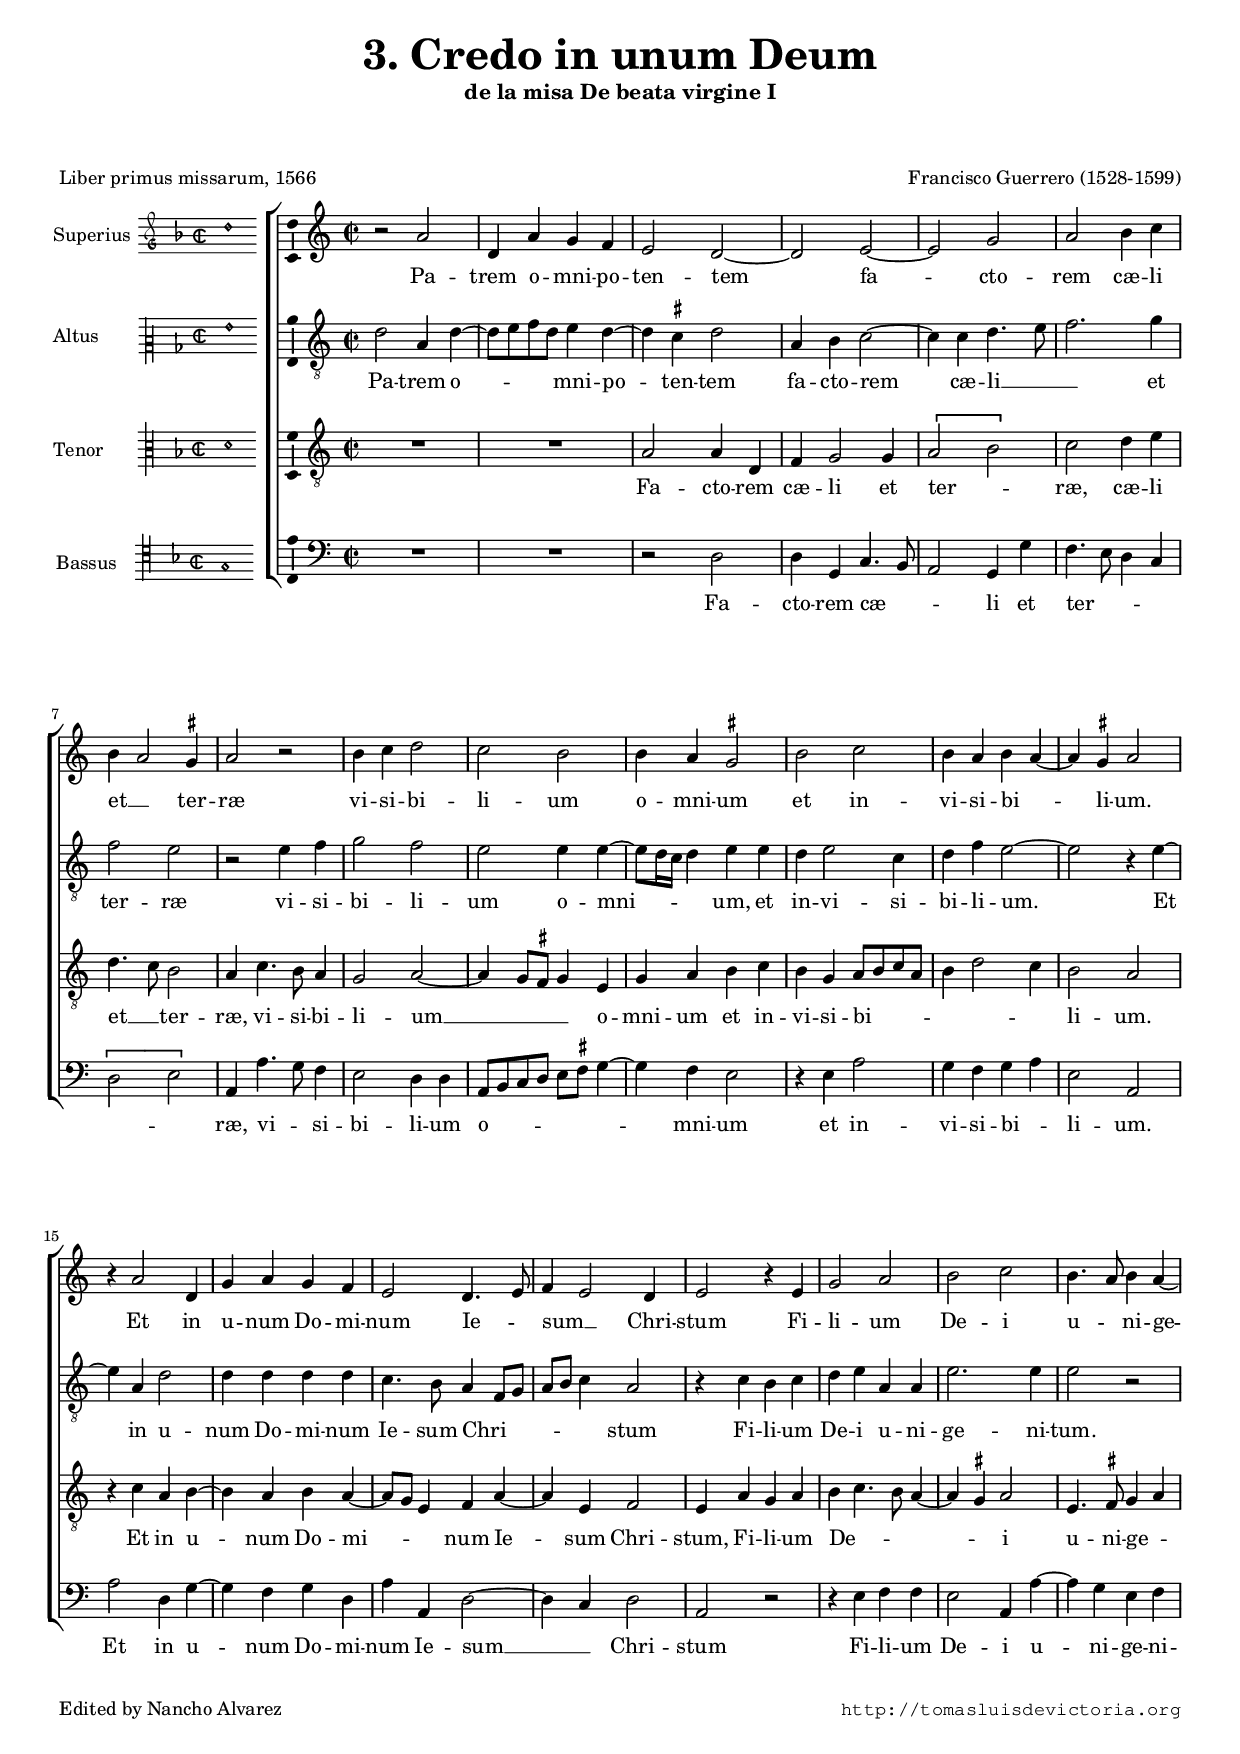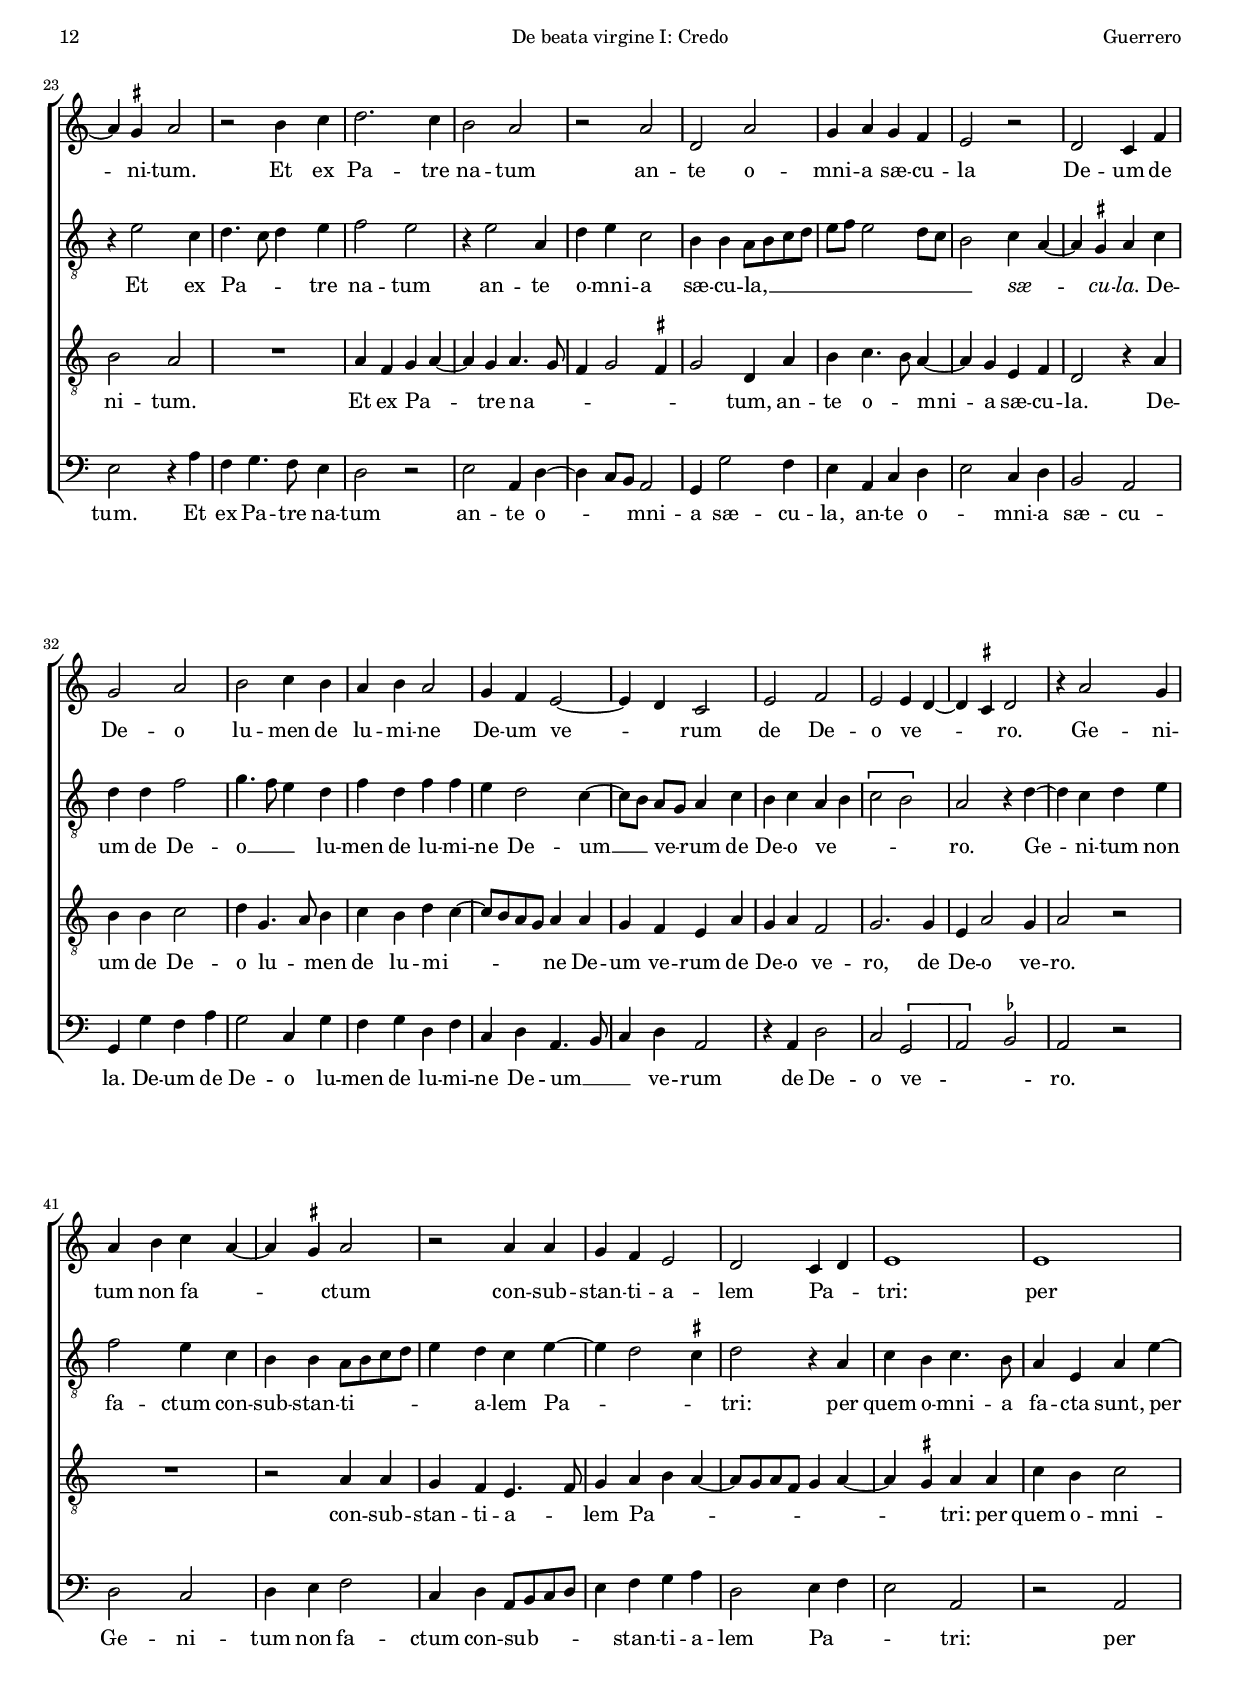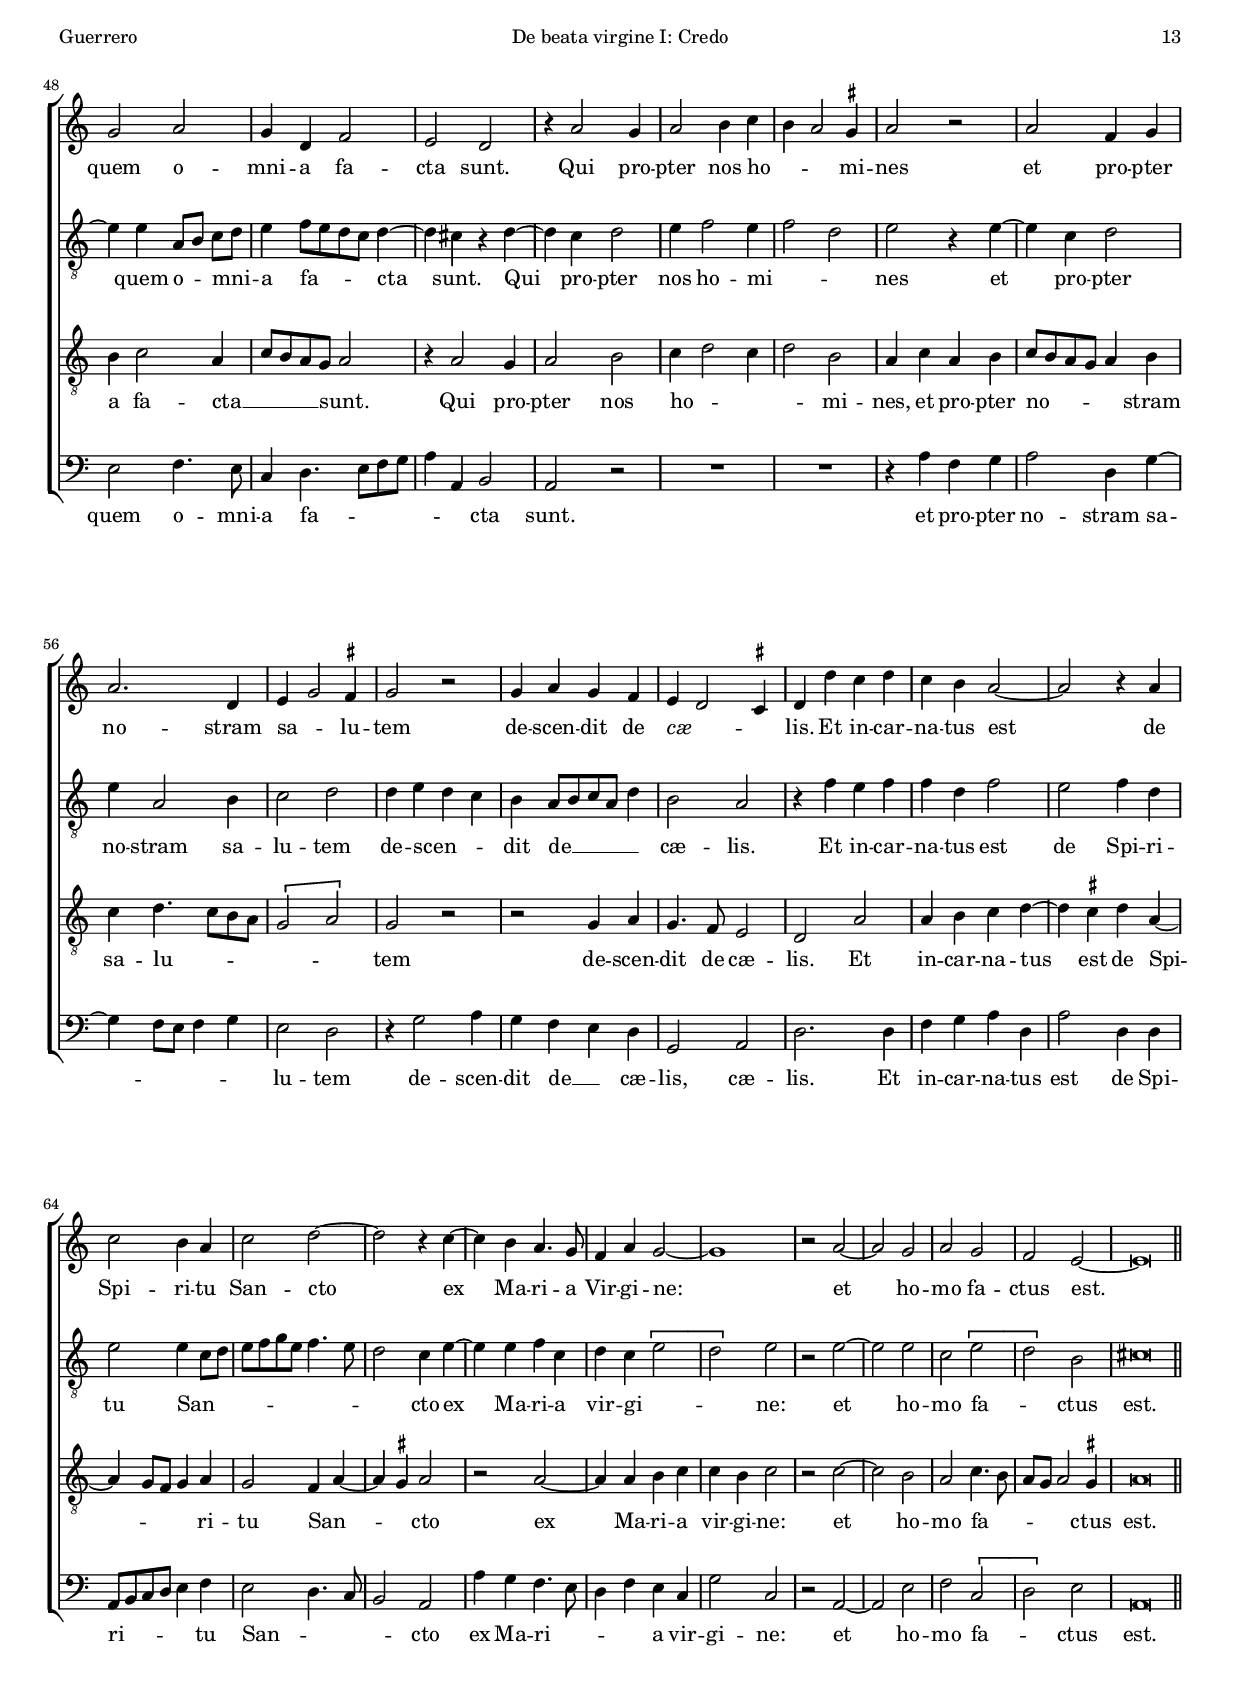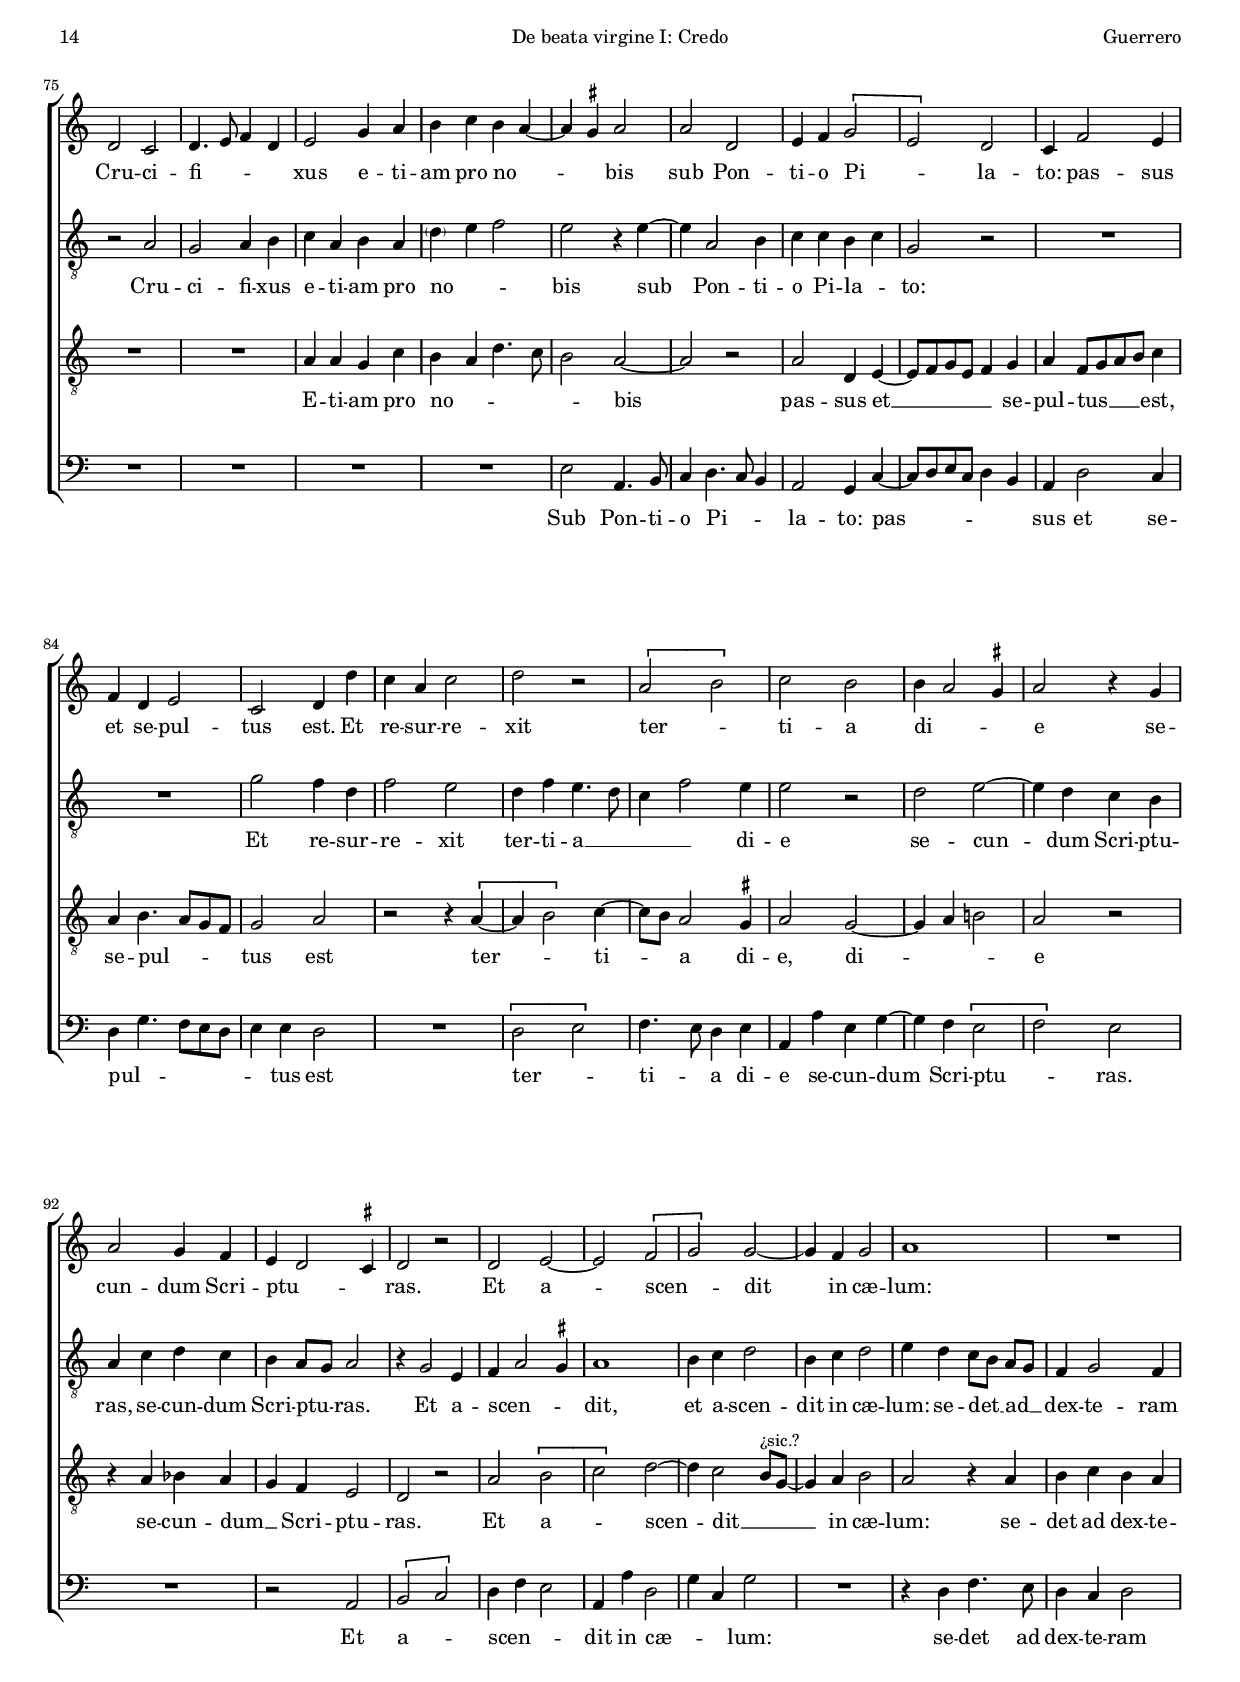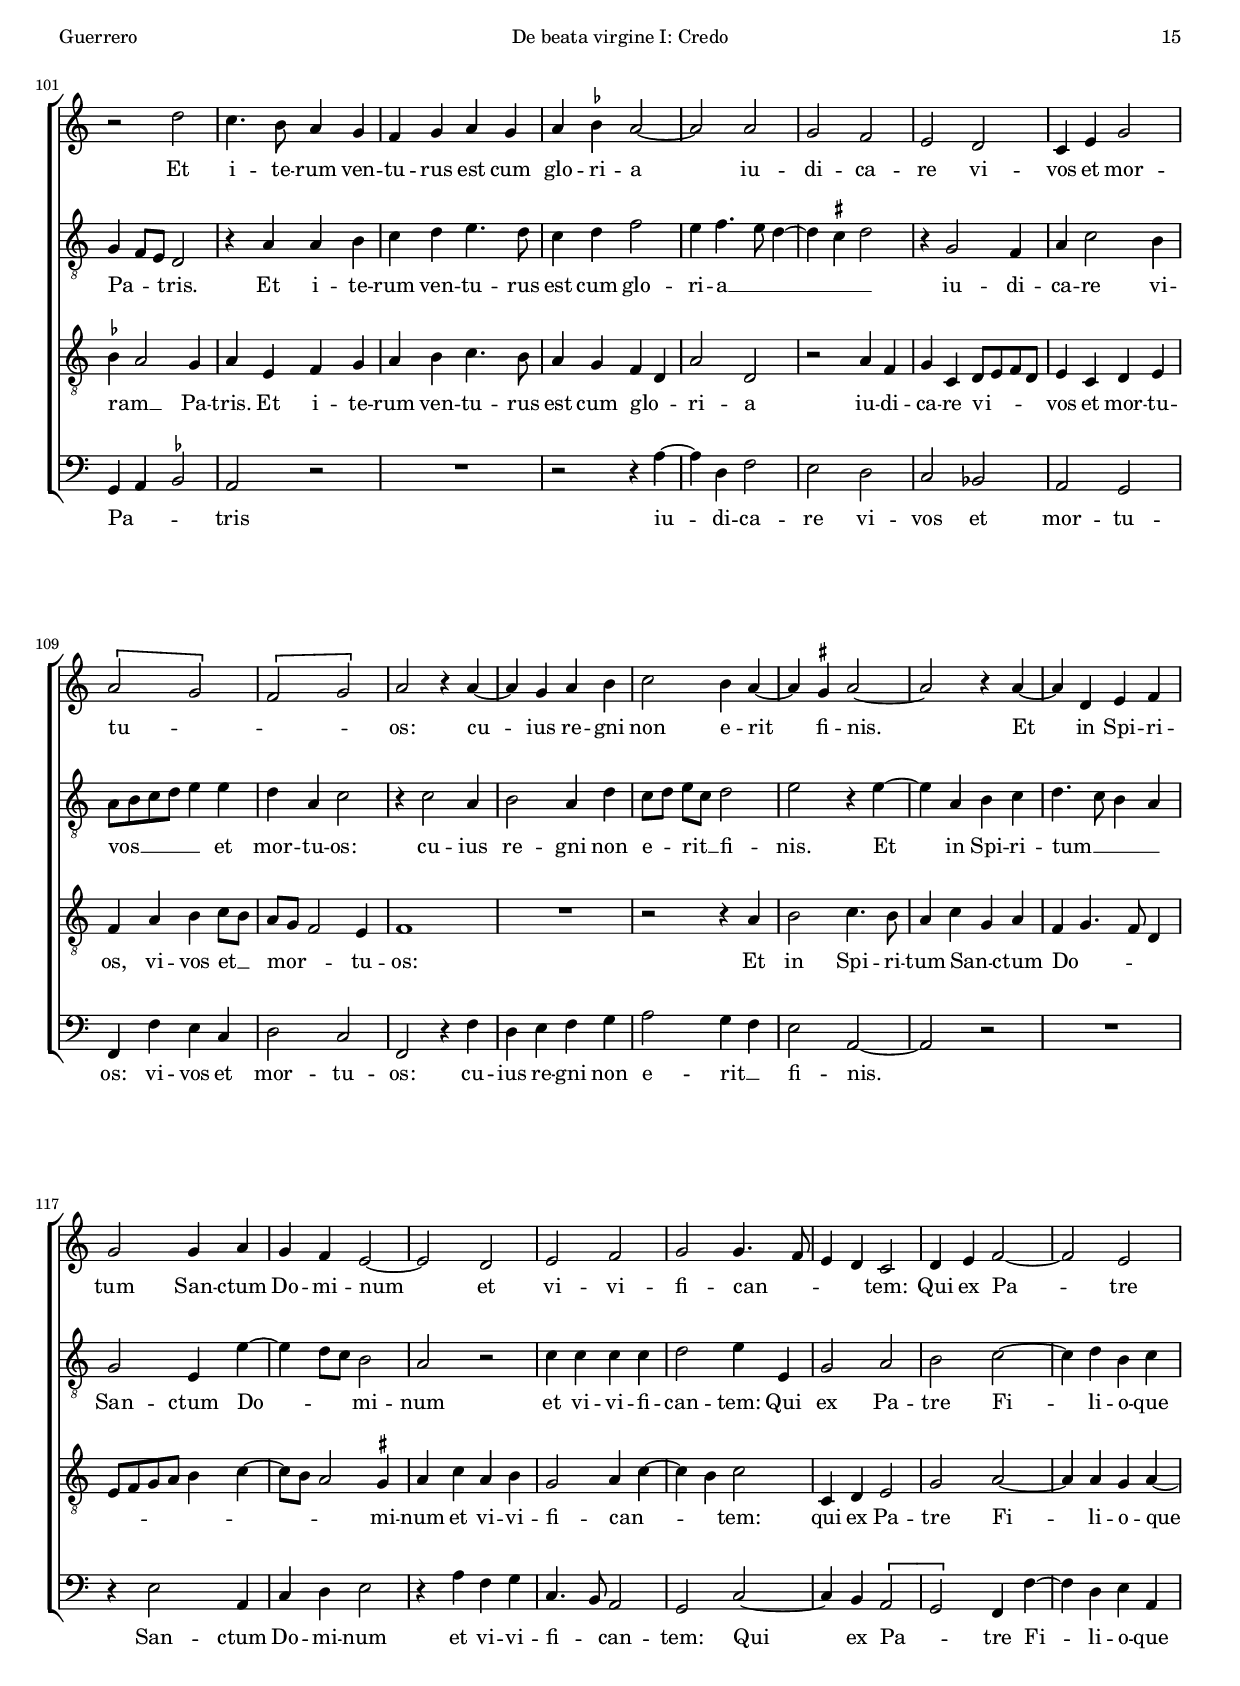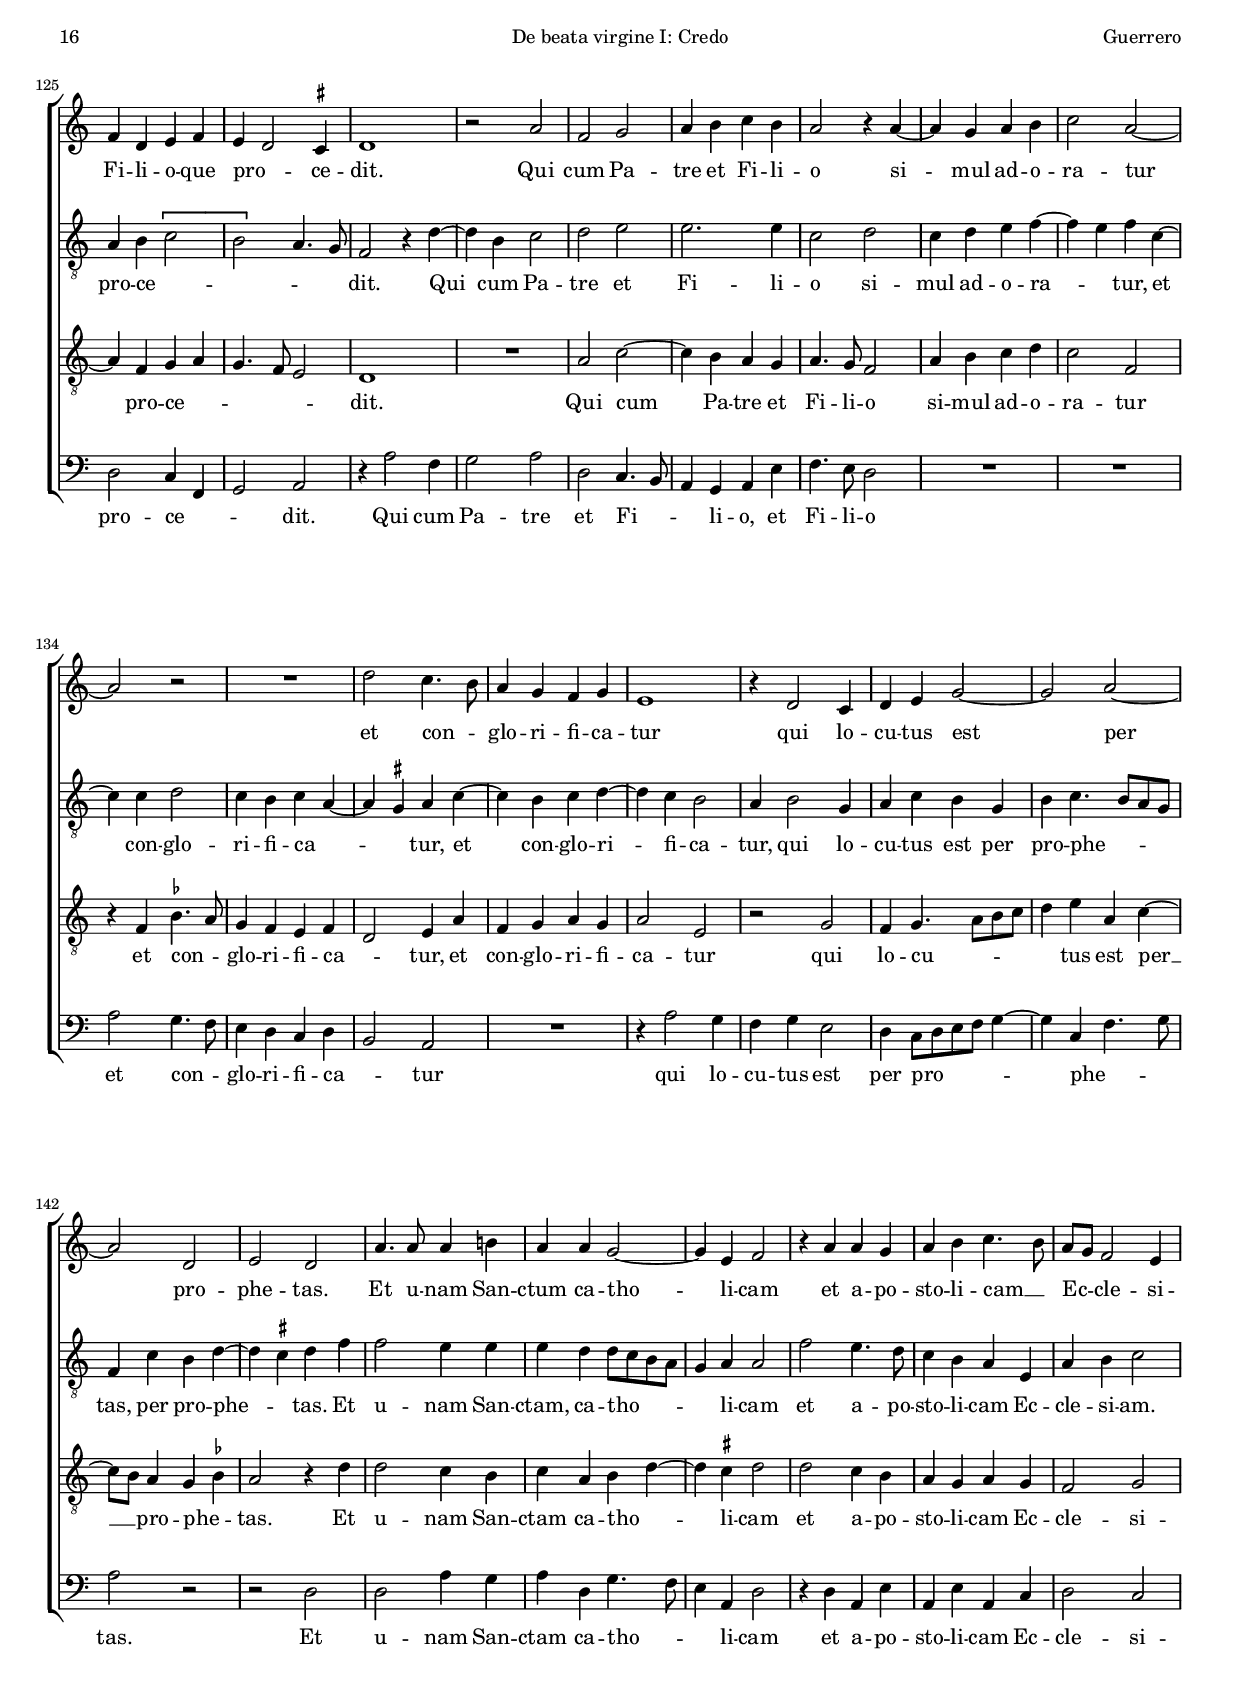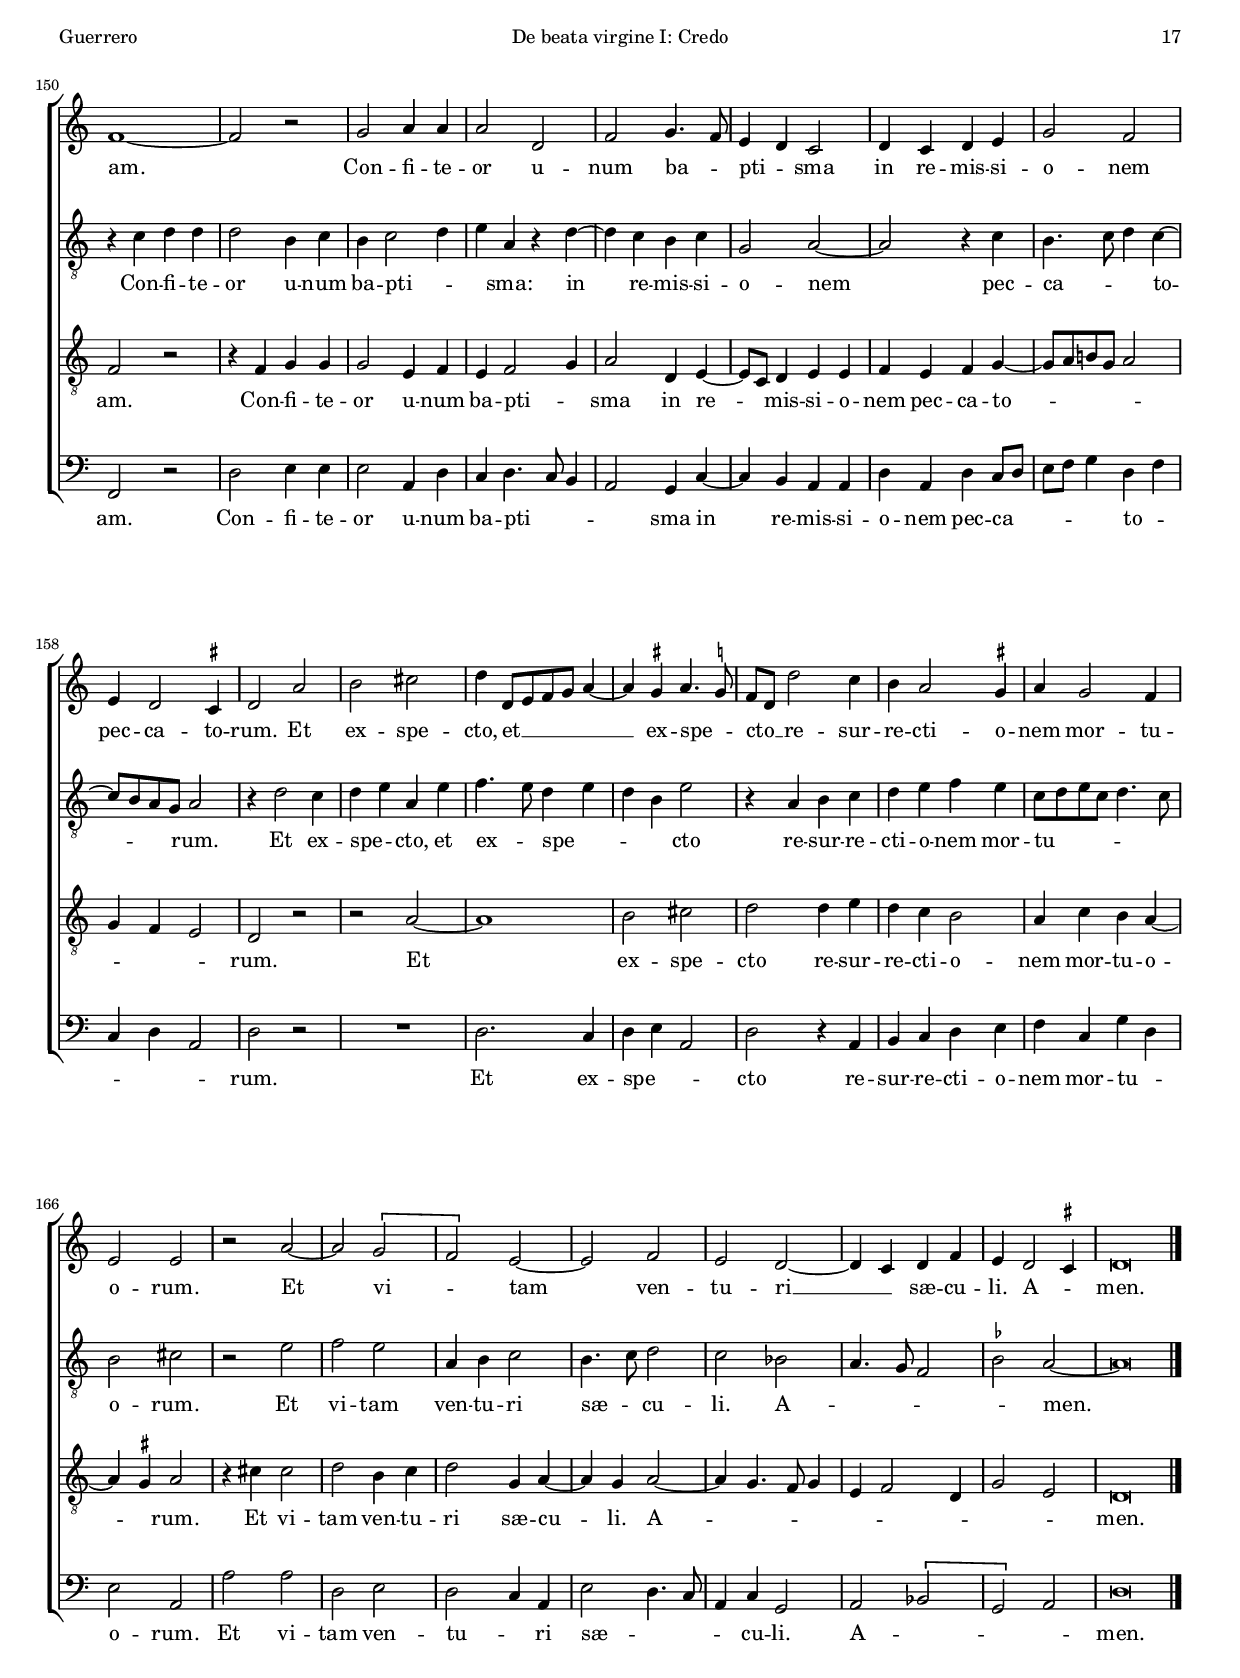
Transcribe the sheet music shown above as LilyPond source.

\version "2.18.0"

#(set-default-paper-size "a4")
#(set-global-staff-size 16.4)
#(ly:set-option 'point-and-click #f)
%mobile -s16 -i3.5

italicas=\override LyricText.font-shape = #'italic
rectas=\override LyricText.font-shape = #'upright
ss=\once \set suggestAccidentals = ##t
incipitwidth = 20

htitle="De beata virgine I: Credo"
hcomposer="Guerrero"

\header {
	title=\markup{\fontsize #3 "3. Credo in unum Deum"}
	subtitle="de la misa De beata virgine I"
	subsubtitle=\markup{\null \vspace #2 }
	composer="Francisco Guerrero (1528-1599)"
        pdfauthor=\composer
	%opus="(-)"
	poet="Liber primus missarum, 1566"
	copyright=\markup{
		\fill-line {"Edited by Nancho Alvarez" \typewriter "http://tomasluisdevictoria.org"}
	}
%	tagline=""
}

global={\key f \major \time 2/2 \skip 1*74 \bar "||" \break
				\skip 1*100 \bar "|." }


cantus=\relative c''{
	r2 d
	g,4 d' c bes
	a2 g ~
	g a ~
	a c 
	d e4 f
	e4 d2 \ss cis4
	d2 r
	e4 f g2
	f e
	e4 d \ss cis2
	e f
	e4 d e d ~
	d \ss cis d2
	r4 d2 g,4
	c d c bes
	a2 g4. a8 
	bes4 a2 g4
	a2 r4 a
	c2 d
	e f
	e4. d8 e4 d ~
	d \ss cis d2
	r2 e4 f
	g2. f4
	e2 d
	r
	d g, d'
	c4 d c bes
	a2 r
	g2 f4 bes
	c2 d
	e f4 e 
	d e d2
	c4 bes a2 ~
	a4 g f2
	a bes
	a a4 g ~
	g \ss fis g2
	r4 d'2 c4
	d4 e f d ~
	d \ss cis d2
	r2 d4 d
	c bes a2
	g f4 g a1
	a1
	c2 d
	c4 g bes2
	a g
	r4 d'2 c4
	d2 e4 f
	e4 d2 \ss cis4 
	d2 r
	d2 bes4 c
	d2. g,4
	a c2 \ss b4
	c2 r
	c4 d c bes
	a g2 \ss fis4
	g g' f g
	f e d2 ~
	d2 r4 d
	f2 e4 d
	f2 g ~
	g r4 f ~
	f4 e d4. c8 bes4 d c2 ~
	c1
	r2 d ~
	d c 
	d c
	bes a ~
	a\breve*1/2
	g2 f
	g4. a8 bes4 g
	a2 c4 d
	e f e d ~
	d \ss cis d2
	d g,
	a4 bes \[c2
	a\] g2
	f4 bes2 a4
	bes g a2
	f g4 g'
	f d f2
	g r
	\[d2 e\]
	f e
	e4 d2 \ss cis4
	d2 r4 c
	d2 c4 bes
	a4 g2 \ss fis4
	g2 r
	g2 a ~
	a \[bes
	c\] c2 ~
	c4 bes c2
	d1
	R1
	r2 g
	f4. e8 d4 c
	bes4 c d c
	d \ss ees d2 ~
	d d 
	c bes
	a2 g
	f4 a c2
	\[d2 c\]
	\[bes c\]
	d2 r4 d ~
	d c d e
	f2 e4 d ~
	d \ss cis4 d2 ~
	d r4 d ~
	d g, a bes
	c2 c4 d
	c bes a2 ~
	a g
	a bes
	c c4. bes8 
	a4 g f2
	g4 a bes2 ~
	bes a
	bes4 g a bes
	a4 g2 \ss fis4
	g1
	r2 d'
	bes c
	d4 e f e
	d2 r4 d ~
	d c d e
	f2 d ~
	d r
	R1
	g2 f4. e8
	d4 c bes c
	a1
	r4 g2 f4
	g a c2 ~
	c d ~
	d g,
	a g
	d'4. d8 d4 e!
	d4 d c2 ~
	c4 a bes2
	r4 d4 d c
	d e f4. e8
	d c bes2 a4
	bes1 ~
	bes2 r
	c2 d4 d
	d2 g,
	bes2 c4. bes8
	a4 g f2
	g4 f g a
	c2 bes
	a4 g2 \ss fis4
	g2 d'
	e fis
	g4 g,8[ a bes c] d4 ~
	d \ss cis d4. \ss c8
	bes8 g g'2 f4
	e d2 \ss cis4
	d c2 bes4
	a2 a
	r2 d ~
	d \[c
	bes\] a ~
	a bes
	a g ~
	g4 f g bes
	a g2 \ss fis4
	g\breve*1/2
}

altus=\relative c''{
	g2 d4 g ~
	g8 a bes g a4 g ~
	g \ss fis g2
	d4 e f2 ~
	f4 f g4. a8
	bes2. c4
	bes2 a
	r2 a4 bes
	c2 bes
	a a4 a ~
	a8 g16 f g4 a a
	g4 a2 f4
	g bes a2 ~
	a r4 a ~
	a4 d, g2
	g4 g g g
	f4. e8 d4 bes8 c 
	d e f4 d2
	r4 f e f
	g a d, d
	a'2. a4 
	a2 r
	r4 a2 f4
	g4. f8 g4 a
	bes2 a
	r4 a2 d,4
	g4 a f2
	e4 e d8 e f g
	a bes a2 g8 f
	e2 f4 d ~
	d \ss cis4 d f
	g g bes2
	c4. bes8 a4 g
	bes g bes bes
	a4 g2 f4 ~
	f8[ e] d[ c] d4 f
	e f d e
	\[f2 e\]
	d2 r4 g ~
	g f g a
	bes2 a4 f
	e e d8 e f g
	a4 g f a ~
	a g2 \ss fis4
	g2 r4 d 
	f e f4. e8
	d4 a d a' ~
	a a d,8[ e] f[ g]
	a4 bes8[ a g f] g4 ~
	g fis r4 g ~
	g4 f g2
	a4 bes2 a4
	bes2 g
	a r4 a ~
	a f g2
	a4 d,2 e4
	f2 g
	g4 a g f
	e4 d8[ e f d] g4
	e2 d
	r4 bes' a bes
	bes g bes2
	a2 bes4 g
	a2 a4 f8 g
	a bes c a bes4. a8 
	g2 f4 a ~
	a a bes f
	g f \[a2
	g\] a
	r2 a ~
	a a
	f \[a
	g\] e
	fis\breve*1/2
	r2 d
	c d4 e
	f d e d
	\parenthesize g a bes2
	a2 r4 a ~
	a d,2 e4
	f f e f
	c2 r
	R1*2
	c'2 bes4 g
	bes2 a
	g4 bes a4. g8
	f4 bes2 a4
	a2 r
	g2 a ~
	a4 g f e
	d f g f
	e d8 c d2
	r4 c2 a4
	bes4 d2 \ss cis4
	d1
	e4 f g2
	e4 f g2
	a4 g f8[ e] d[ c]
	bes4 c2 bes4
	c bes8 a g2
	r4 d' d e
	f g a4. g8
	f4 g bes2
	a4 bes4. a8 g4 ~
	g \ss fis g2
	r4 c,2 bes4
	d4 f2 e4
	d8 e f g a4 a
	g d f2
	r4 f2 d4
	e2 d4 g
	f8[ g] a[ f] g2
	a r4 a ~
	a d, e f
	g4. f8 e4 d
	c2 a4 a' ~
	a g8 f e2
	d2 r
	f4 f f f
	g2 a4 a,
	c2 d
	e2 f ~
	f4 g e f
	d e \[f2
	e2\] d4. c8
	bes2 r4 g' ~
	g e f2
	g a
	a2. a4
	f2 g
	f4 g a bes ~
	bes a bes f ~
	f f g2
	f4 e f d ~
	d \ss cis d f ~
	f e f g ~
	g f e2
	d4 e2 c4
	d f e c
	e f4. e8 d c
	bes4 f' e g ~
	g \ss fis g bes
	bes2 a4 a
	a g g8 f e d
	c4 d d2
	bes'2 a4. g8
	f4 e d a
	d e f2
	r4 f g g
	g2 e4 f
	e4 f2 g4
	a4 d, r4 g ~
	g f e f
	c2 d ~
	d r4 f
	e4. f8 g4 f ~
	f8 e d c d2
	r4 g2 f4
	g a d, a'
	bes4. a8 g4 a 
	g e a2
	r4 d, e f
	g a bes a
	f8 g a f g4. f8 
	e2 fis
	r2 a
	bes a
	d,4 e f2
	e4. f8 g2
	f ees2
	d4. c8 bes2
	\ss ees2 d ~
	d\breve*1/2
}

tenor=\relative c'{
	R1*2
	d2 d4 g,
	bes4 c2 c4
	\[d2 e\]
	f g4 a
	g4. f8 e2
	d4 f4. e8 d4
	c2 d ~
	d4 c8 \ss b c4 a
	c4 d e f
	e c d8 e f d
	e4 g2 f4
	e2 d
	r4 f d e ~
	e d e d ~
	d8 c a4 bes4 d ~
	d a bes2
	a4 d c d 
	e f4. e8 d4 ~
	d \ss cis d2
	a4. 
	\ss b8 c4 d
	e2 d
	R1
	d4 bes c d ~
	d c d4. c8
	bes4 c2 \ss b4
	c2 g4 d'
	e4 f4. e8 d4 ~
	d c a bes
	g2 r4 d'
	e e f2
	g4 c,4. d8 e4
	f e g f ~
	f8 e d c d4 d
	c bes a d
	c d bes2
	c2. c4
	a4 d2 c4
	d2 r
	R1
	r2 d4 d
	c bes a4. bes8
	c4 d e d ~
	d8 c d bes c4 d ~
	d \ss cis d d
	f4 e f2
	e4 f2 d4
	f8 e d c d2
	r4 d2 c4
	d2 e
	f4 g2 f4
	g2 e
	d4 f d e
	f8 e d c d4 e
	f g4. f8 e d
	\[c2 d\]
	c r
	r
	c4 d 
	c4. bes8 a2
	g d'
	d4 e f g ~
	g \ss fis g d ~
	d c8 bes c4 d
	c2 bes4 d ~
	d \ss cis d2
	r2 d ~
	d4 d e f
	f e f2
	r2 f ~
	f e
	d f4. e8
	d8 c d2 \ss cis4 
	d\breve*1/2
	R1*2
	d4 d c f
	e d g4. f8
	e2 d ~
	d r
	d g,4 a ~
	a8 bes c a bes4 c
	d bes8[ c d e] f4
	d e4. d8 c bes
	c2 d
	r2 r4 \[d ~
	d e2\] f4 ~
	f8 e d2 \ss cis4
	d2 c ~
	c4 d e!2
	d r
	r4 d ees d
	c bes a2 
	g r
	d'2 \[e
	f\] g2 ~
	g4 f2 e8^\markup{\smaller "¿sic.?"} c ~
	c4 d e2
	d2 r4 d
	e f e d
	\ss ees d2 c4
	d a bes c
	d4 e f4. e8 
	d4 c bes g
	d'2 g,
	r2 d'4 bes
	c4 f, g8 a bes g
	a4 f g a
	bes d e f8 e
	d c bes2 a4
	bes1
	R1
	r2 r4 d
	e2 f4. e8 d4 f c d
	bes c4. bes8 g4
	a8 bes c d e4 f ~
	f8 e d2 \ss cis4
	d f d e
	c2 d4 f ~
	f e f2
	f,4 g a2
	c2 d ~
	d4 d c d ~
	d bes c d
	c4. bes8 a2
	g1
	R1
	d'2 f ~
	f4 e d c
	d4. c8 bes2
	d4 e f g
	f2 bes,
	r4 bes \ss ees4. d8
	c4 bes a bes
	g2 a4 d
	bes c d c 
	d2 a
	r2 c
	bes4 c4. d8 e f
	g4 a d, f ~
	f8 e d4 c \ss ees4
	d2 r4 g
	g2 f4 e
	f d e g ~
	g \ss fis g2
	g2 f4 e 
	d c d c
	bes2 c
	bes r
	r4 bes c c
	c2 a4 bes
	a bes2 c4
	d2 g,4 a ~
	a8 f g4 a a
	bes a bes c ~
	c8 d e! c d2
	c4 bes a2
	g r
	r d' ~
	d1
	e2 fis
	g2 g4 a
	g f e2
	d4 f e d ~
	d \ss cis d2
	r4 fis fis2
	g2 e4 f 
	g2 c,4 d ~
	d c d2 ~
	d4 c4. bes8 c4
	a4 bes2 g4
	c2 a 
	g\breve*1/2
}

bassus=\relative c'{
	R1*2
	r2 g2 
	g4 c, f4. e8 d2 c4 c'
	bes4. a8 g4 f
	\[g2 a\]
	d,4 d'4. c8 bes4
	a2 g4 g
	d8 e f g a \ss b c4 ~
	c bes a2
	r4 a d2
	c4 bes c d 
	a2 d,
	d' g,4 c ~
	c bes c g
	d' d, g2 ~
	g4 f g2
	d r
	r4 a' bes bes
	a2 d,4 d' ~
	d c a bes
	a2 r4 d 
	bes c4. bes8 a4
	g2 r
	a d,4 g ~
	g f8 e d2
	c4 c'2 bes4
	a d, f g
	a2 f4 g
	e2 d
	c4 c' bes d
	c2 f,4 c'
	bes c g bes
	f g d4. e8 f4 g d2
	r4 d g2 
	f \[c 
	d\] \ss ees
	d r
	g f
	g4 a bes2
	f4 g d8 e f g
	a4 bes c d
	g,2 a4 bes
	a2 d,
	r2 d
	a' bes4. a8 
	f4 g4. a8 bes c
	d4 d, e2
	d2 r
	R1*2
	r4 d' bes c
	d2 g,4 c ~
	c bes8 a bes4 c
	a2 g
	r4 c2 d4
	c bes a g
	c,2 d
	g2. g4
	bes c d g,
	d'2 g,4 g
	d8 e f g a4 bes
	a2 g4. f8
	e2 d
	d'4 c bes4. a8
	g4 bes a f
	c'2 f,
	r2 d ~
	d a' 
	bes \[f
	g\] a
	d,\breve*1/2
	R1*4
	a'2 d,4. e8
	f4 g4. f8 e4
	d2 c4 f ~
	f8 g a f g4 e
	d4 g2 f4
	g c4. bes8 a g
	a4 a g2
	R1
	\[g2 a\]
	bes4. a8 g4 a 
	d, d' a c ~
	c bes \[a2
	bes2\] a
	R1
	r2 d,
	\[e f\]
	g4 bes a2
	d,4 d' g,2
	c4 f, c'2
	R1
	r4 g bes4. a8
	g4 f g2
	c,4 d \ss ees2
	d2 r
	R1
	r2 r4 d' ~
	d g, bes2
	a2 g
	f2 ees
	d c
	bes4 bes' a f 
	g2 f
	bes,2 r4 bes'
	g a bes c 
	d2 c4 bes
	a2 d, ~
	d r
	R1
	r4 a'2 d,4
	f g a2
	r4 d bes c
	f,4. e8 d2
	c f ~
	f4 e \[d2
	c\] bes4 bes' ~
	bes g a d,4
	g2 f4 bes,
	c2 d
	r4 d'2 bes4
	c2 d
	g, f4. e8
	d4 c d a'
	bes4. a8 g2
	R1*2
	d'2 c4. bes8
	a4 g f g
	e2 d
	R1
	r4 d'2 c4
	bes c a2
	g4 f8[ g a bes] c4 ~
	c f, bes4. c8 
	d2 r
	r2 g,
	g d'4 c
	d g, c4. bes8
	a4 d, g2
	r4 g d a'
	d, a' d, f
	g2 f
	bes,2 r
	g'2 a4 a
	a2 d,4 g
	f4 g4. f8 e4
	d2 c4 f ~
	f e d d
	g d g f8 g 
	a bes c4 g bes
	f g d2
	g2 r
	R1
	g2. f4 
	g a d,2
	g2 r4 d
	e f g a
	bes f c' g
	a2 d,
	d'2 d
	g, a
	g f4 d 
	a'2 g4. f8
	d4 f c2
	d \[ees
	c\] d
	g\breve*1/2
}

textocantus=\lyricmode{
Pa -- trem o -- mni -- po -- ten -- tem fa -- cto -- rem cæ -- li et __ _ ter -- ræ
vi -- si -- bi -- li -- um o -- mni -- um et in -- vi -- si -- bi -- _ li -- um.
Et in u -- num Do -- mi -- num Ie -- _ sum __ _ Chri -- stum
Fi -- li -- um De -- i u -- _ ni -- ge -- ni -- tum.
Et ex Pa -- tre na -- tum
an -- te o -- mni -- a sæ -- cu -- la
De -- um de De -- o lu -- men de lu -- mi -- ne
De -- um ve -- _ rum de De -- o ve -- _ _ ro.
Ge -- ni -- tum non fa -- _ _ ctum
con -- sub -- stan -- ti -- a -- lem Pa -- _ tri:
per quem o -- mni -- a fa -- cta sunt.
Qui pro -- pter nos ho -- _ _ mi -- nes
et pro -- pter no -- stram sa -- _ lu -- tem
de -- scen -- dit de \italicas cæ -- _ _ \rectas lis.
Et in -- car -- na -- tus est de Spi -- ri -- tu San -- cto
ex Ma -- ri -- a Vir -- gi -- ne:
et ho -- mo fa -- ctus est.
Cru -- ci -- fi -- _ _ _ xus e -- ti -- am pro no -- _ _ bis
sub Pon -- ti -- o Pi -- _ la -- to:
pas -- sus et se -- pul -- tus est.
Et re -- sur -- re -- xit
ter -- _ ti -- a di -- _ _ e
se -- cun -- dum Scri -- ptu -- _ _ ras.
Et a -- scen -- _ dit in cæ -- lum:
Et i -- te -- rum ven -- tu -- rus est 
cum glo -- ri -- a iu -- di -- ca -- re vi -- vos et mor -- tu -- _ _ _ os:
cu -- ius re -- gni non e -- rit fi -- nis.
Et in Spi -- ri -- tum San -- ctum Do -- mi -- num
et vi -- vi -- fi -- can -- _ _ _ tem:
Qui ex Pa -- tre Fi -- li -- o -- que pro -- _ ce -- dit.
Qui cum Pa -- tre et Fi -- li -- o
si -- mul ad -- o -- ra -- tur
et con -- _ glo -- ri -- fi -- ca -- tur
qui lo -- cu -- tus est per pro -- phe -- tas.
Et u -- nam San -- ctum ca -- tho -- li -- cam
et a -- po -- sto -- li -- cam __ _ Ec -- _ cle -- si -- am.
Con -- fi -- te -- or u -- num ba -- _ pti -- _ sma
in re -- mis -- si -- o -- nem pec -- ca -- to -- rum.
Et ex -- spe -- cto,
et __ _ _ _ _ ex -- spe -- _ cto __ _
re -- sur -- re -- cti -- o -- nem mor -- tu -- o -- rum.
Et vi -- _ tam ven -- tu -- ri __ _ sæ -- cu -- li. A -- _ men.
}

textoaltus=\lyricmode{
Pa -- trem o -- _ _ _ mni -- po -- ten -- tem
fa -- cto -- rem cæ -- li __ _ _ et ter -- ræ
vi -- si -- bi -- li -- um o -- mni -- _ _ _ um,
et in -- vi -- si -- bi -- li -- um.
Et in u -- num Do -- mi -- num Ie -- sum Chri -- _ _ _ _ _ stum
Fi -- li -- um De -- i u -- ni -- ge -- ni -- tum.
Et ex Pa -- _ _ tre na -- tum
an -- te o -- mni -- a sæ -- cu -- la, __ _ _ _ _ _ _ _ _ _ 
\italicas
sæ -- _ cu -- la.
\rectas
De -- um de De -- o __ _ _ lu -- men de lu -- mi -- ne De -- um __ _ ve -- _ rum 
de De -- o ve -- _ _ _ ro.
Ge -- ni -- tum non fa -- ctum con -- sub -- stan -- ti -- _ _ _ _ a -- lem Pa -- _ _ tri:
per quem o -- mni -- a fa -- cta sunt,
per quem o -- _ mni -- _ a fa -- _ _ _ cta sunt.
Qui pro -- pter nos ho -- mi -- _ _ nes
et pro -- pter no -- stram sa -- lu -- tem
de -- scen -- _ _ dit de __ _ _ _ _ cæ -- lis.
Et in -- car -- na -- tus est
de Spi -- ri -- tu San -- _ _ _ _ _ _ _ _ _ cto ex Ma -- ri -- a vir -- gi -- _ _ ne:
et ho -- mo fa -- _ ctus est.
Cru -- ci -- fi -- xus e -- ti -- am pro no -- _ _ bis
sub Pon -- ti -- o Pi -- la -- _ to:
Et re -- sur -- re -- xit ter -- ti -- a __ _ _ _ di -- e
se -- cun -- dum Scri -- ptu -- ras,
se -- cun -- dum Scri -- ptu -- _ ras.
Et a -- scen -- _ _ dit,
et a -- scen -- dit in cæ -- lum:
se -- det __ _ ad __ _ dex -- te -- ram Pa -- _ _ tris.
Et i -- te -- rum ven -- tu -- rus est cum glo -- ri -- a __ _ _ _ _ 
iu -- di -- ca -- re vi -- vos __ _ _ _ _ et mor -- tu -- os:
cu -- ius re -- gni non e -- _ rit __ _ fi -- nis.
Et in Spi -- ri -- tum __ _ _ _ San -- ctum Do -- _ _ mi -- num
et vi -- vi -- fi -- can -- tem:
Qui ex Pa -- tre Fi -- li -- o -- que pro -- ce -- _ _ _ _ dit.
Qui cum Pa -- tre et Fi -- li -- o si -- mul ad -- o -- ra -- _ tur,
et con -- glo -- ri -- fi -- ca -- _ _ tur,
et con -- glo -- ri -- fi -- ca -- tur,
qui lo -- cu -- tus est per pro -- phe -- _ _ _ tas,
per pro -- phe -- _ tas.
Et u -- nam San -- ctam,
ca -- tho -- _ _ _ _ li -- cam
et a -- po -- sto -- li -- cam Ec -- cle -- si -- am.
Con -- fi -- te -- or u -- num ba -- pti -- _ _ sma:
in re -- mis -- si -- o -- nem
pec -- ca -- _ _ to -- _ _ _ rum.
Et ex -- spe -- _ cto,
et ex -- _ spe -- _ _ _ cto
re -- sur -- re -- cti -- o -- nem mor -- tu -- _ _ _ _ _ o -- rum.
Et vi -- tam ven -- tu -- ri sæ -- _ cu -- li.
A -- _ _ _ _ men.
}

textotenor=\lyricmode{
Fa -- cto -- rem cæ -- li et ter -- _ ræ,
cæ -- li et __ _ ter -- ræ,
vi -- si -- bi -- li -- um __ _ _ _ o -- mni -- um
et in -- vi -- si -- bi -- _ _ _ _ _ _ li -- um.
Et in u -- num Do -- mi -- _ _ num Ie -- sum Chri -- stum,
Fi -- li -- um De -- _ _ _ _ i
u -- ni -- ge -- _ ni -- tum.
Et ex Pa -- _ tre na -- _ _ _ _ _ tum,
an -- te o -- _ mni -- a sæ -- cu -- la.
De -- um de De -- o lu -- _ men de lu -- mi -- _ _ _ _ ne
De -- um ve -- rum de De -- o ve -- ro,
de De -- o ve -- ro.
con -- sub -- stan -- ti -- a -- _ lem Pa -- _ _ _ _ _ _ _ _ tri:
per quem o -- mni -- a fa -- cta __ _ _ _ _ sunt.
Qui pro -- pter nos ho -- _ _ _ mi -- nes,
et pro -- pter no -- _ _ _ _ stram sa -- lu -- _ _ _ _ _ tem
de -- scen -- dit de cæ -- lis.
Et in -- car -- na -- tus est
de Spi -- _ _ _ ri -- tu San -- _ _ cto
ex Ma -- ri -- a vir -- gi -- ne:
et ho -- mo fa -- _ _ _ _ ctus est.
E -- ti -- am pro no -- _ _ _ _ bis
pas -- sus et __ _ _ _ _ se -- pul -- tus __ _ _ _ est,
se -- pul -- _ _ _ tus est
ter -- _ ti -- _ a di -- e,
di -- _ _ e
se -- cun -- dum __ _ Scri -- ptu -- ras.
Et a -- _ scen -- dit __ _ _ in cæ -- lum:
se -- det ad dex -- te -- ram __ _ Pa -- tris.
Et i -- te -- rum ven -- tu -- rus est cum glo -- _ ri -- a
iu -- di -- ca -- re vi -- _ _ _ vos et mor -- tu -- os,
vi -- vos et __ _ mor -- _ _ tu -- os:
Et in Spi -- ri -- tum
San -- _ ctum Do -- _ _ _ _ _ _ _ _ _ _ _ mi -- num
et vi -- vi -- fi -- can -- _ _ tem:
qui ex Pa -- tre Fi -- li -- o -- que pro -- ce -- _ _ _ _ dit.
Qui cum Pa -- tre et Fi -- li -- o si -- mul ad -- o -- ra -- tur
et con -- _ glo -- ri -- fi -- ca -- _ tur,
et con -- glo -- ri -- fi -- ca -- tur
qui lo -- cu -- _ _ _ _ tus est per __ _ pro -- phe -- _ tas.
Et u -- nam San -- ctam ca -- tho -- _ li -- cam
et a -- po -- sto -- li -- cam Ec -- cle -- si -- am.
Con -- fi -- te -- or u -- num ba -- pti -- _ sma
in re -- _ mis -- si -- o -- nem pec -- ca -- to -- _ _ _ _ _ _ _ rum.
Et ex -- spe -- cto re -- sur -- re -- cti -- o -- nem mor -- tu -- o -- _ rum.
Et vi -- tam ven -- tu -- ri sæ -- cu -- li.
A -- _ _ _ _ _ _ _ _ men.
}

textobassus=\lyricmode{
Fa -- cto -- rem cæ -- _ _ li et ter -- _ _ _ _ _ ræ,
vi -- _ si -- bi -- li -- um o -- _ _ _ _ _ _ mni -- um
et in -- vi -- si -- bi -- _ li -- um.
Et in u -- num Do -- mi -- num Ie -- sum __ _ Chri -- stum
Fi -- li -- um De -- i u -- ni -- ge -- ni -- tum.
Et ex Pa -- tre na -- tum
an -- te o -- _ _ mni -- a sæ -- cu -- la,
an -- te o -- _ mni -- a sæ -- cu -- la.
De -- um de De -- o lu -- men de lu -- mi -- ne
De -- um __ _ _ ve -- rum
de De -- o ve -- _ _ ro.
Ge -- ni -- tum non fa -- ctum con -- sub -- _ _ _ _ stan -- ti -- a -- lem Pa -- _ _ tri:
per quem o -- mni -- a fa -- _ _ _ _ _ cta sunt.
et pro -- pter no -- stram sa -- _ _ _ _ lu -- tem
de -- scen -- dit de __ _ cæ -- lis,
cæ -- lis.
Et in -- car -- na -- tus est de Spi -- ri -- _ _ _ _ tu San -- _ _ _ cto
ex Ma -- ri -- _ _ _ a vir -- gi -- ne:
et ho -- mo fa -- _ ctus est.
Sub Pon -- ti -- o Pi -- _ _ la -- to:
pas -- _ _ _ _ _ sus et se -- pul -- _ _ _ _ _ tus est
ter -- _ ti -- _ a di -- e se -- cun -- dum Scri -- ptu -- _ ras.
Et a -- _ scen -- _ _ dit in cæ -- _ _ lum:
se -- det ad dex -- te -- ram Pa -- _ _ tris
iu -- di -- ca -- re vi -- vos et mor -- tu -- os:
vi -- vos et mor -- tu -- os:
cu -- ius re -- gni non e -- rit __ _ fi -- nis.
San -- ctum Do -- mi -- num 
et vi -- vi -- fi -- _ can -- tem:
Qui ex Pa -- _ tre Fi -- li -- o -- que pro -- ce -- _ _ dit.
Qui cum Pa -- tre et Fi -- _ _ li -- o,
et Fi -- li -- o
et con -- _ glo -- ri -- fi -- ca -- _ tur
qui lo -- cu -- tus est per pro -- _ _ _ _ phe -- _ _ tas.
Et u -- nam San -- ctam ca -- tho -- _ _ li -- cam
et a -- po -- sto -- li -- cam Ec -- cle -- si -- am.
Con -- fi -- te -- or u -- num ba -- pti -- _ _ _ sma
in re -- mis -- si -- o -- nem pec  -- ca -- _ _ _ _ to -- _ _ _ _ rum.
Et ex -- spe -- _ _ cto
re -- sur -- re -- cti -- o -- nem mor -- tu -- _ o -- rum.
Et vi -- tam ven -- tu -- _ ri sæ -- _ _ _ cu -- li.
A -- _ _ _ men.
}

incipitcantus=\markup{
	\score{
		{ 
		\set Staff.instrumentName="Superius "
		\override NoteHead.style = #'neomensural
		\override Rest.style = #'neomensural
		\override Staff.TimeSignature.style = #'neomensural
		\cadenzaOn 
		\clef "petrucci-g"
		\key f \major
		\time 2/2
		d''1
		} 
	\layout {
		\context {\Voice
			\remove Ligature_bracket_engraver
			\consists Mensural_ligature_engraver
		}
		line-width=\incipitwidth
		indent = 0
	}
	}
}


incipitaltus=\markup{
	\score{
		{ 
		\set Staff.instrumentName="Altus       "
		\override NoteHead.style = #'neomensural
		\override Rest.style = #'neomensural
		\override Staff.TimeSignature.style = #'neomensural
		\cadenzaOn 
		\clef "petrucci-c2"
		\key f \major
		\time 2/2
		g'1
		} 
	\layout {
		\context {\Voice
			\remove Ligature_bracket_engraver
			\consists Mensural_ligature_engraver
		}
		line-width=\incipitwidth
		indent = 0
	}
	}
}

incipittenor=\markup{
	\score{
		{ 
		\set Staff.instrumentName="Tenor      "
		\override NoteHead.style = #'neomensural 
		\override Rest.style = #'neomensural
		\override Staff.TimeSignature.style = #'neomensural
		\cadenzaOn 
		\clef "petrucci-c3"
		\key f \major
		\time 2/2
		d'1
		} 
	\layout {
		\context {\Voice
			\remove Ligature_bracket_engraver
			\consists Mensural_ligature_engraver
		}
		line-width=\incipitwidth
		indent=0
	}
	}
}

incipitbassus=\markup{
	\score{
		{ 
		\set Staff.instrumentName="Bassus   "
		\override NoteHead.style = #'neomensural 
		\override Rest.style = #'neomensural
		\override Staff.TimeSignature.style = #'neomensural
		\cadenzaOn 
		\clef "petrucci-c4"
		\key f \major
		\time 2/2
		g1
		} 
	\layout {
		\context {\Voice
			\remove Ligature_bracket_engraver
			\consists Mensural_ligature_engraver
		}
		line-width=\incipitwidth
		indent=0
	}
	}
}



\score {\transpose c' g{
\new ChoirStaff<<

	\new Staff <<\global
	\new Voice="v1" {
		\set Staff.instrumentName=\incipitcantus
		\clef "treble"
		\cantus }
	\new Lyrics \lyricsto "v1" {\textocantus }
	>>

	\new Staff <<\global
	\new Voice="v2" {
		\set Staff.instrumentName=\incipitaltus
		\clef "G_8"
		\altus }
	\new Lyrics \lyricsto "v2" {\textoaltus }
	>>
	
	\new Staff <<\global
	\new Voice="v3" {
		\set Staff.instrumentName=\incipittenor
		\clef "G_8"
		\tenor }
	\new Lyrics \lyricsto "v3" {\textotenor }
	>>

	\new Staff <<\global
	\new Voice="v4" {
		\set Staff.instrumentName=\incipitbassus
		\clef "bass"
		\bassus }
	\new Lyrics \lyricsto "v4" {\textobassus }
	>>
	
>>

	}%transpose

\layout{ 
	\context {\Lyrics 
		\override VerticalAxisGroup.staff-affinity = #UP
		\override VerticalAxisGroup.nonstaff-relatedstaff-spacing =
			#'((basic-distance . 0) (minimum-distance . 0) (padding . 1))
		\override LyricText.font-size = #1.2
		\override LyricHyphen.minimum-distance = #0.5
	}
	\context {\Score 
		tempoHideNote = ##t
		\override BarNumber.padding = #2 
	}
	\context {\Voice 
		%melismaBusyProperties = #'()
		%autoBeaming = ##f
	}
	\context {\Staff 
                %\RemoveEmptyStaves
                %\override VerticalAxisGroup.remove-first = ##t
		\override VerticalAxisGroup.staff-staff-spacing =
			#'((basic-distance . 11) (minimum-distance . 0) (padding . 1))
		\consists Ambitus_engraver 
		\override LigatureBracket.padding = #1
	}
}

%\midi { \mtempo }

}


\paper{
	evenHeaderMarkup=\markup  \fill-line { \fromproperty #'page:page-number-string \htitle \hcomposer }
	oddHeaderMarkup= \markup  \fill-line { \on-the-fly #not-first-page \hcomposer \on-the-fly #not-first-page \htitle \on-the-fly #not-first-page \fromproperty #'page:page-number-string }
	%system-count=20
	%page-count = 8
	ragged-last-bottom = ##f
	indent=3.7\cm
	system-system-spacing =
	#'((basic-distance . 20) (minimum-distance . 0) (padding . 5))
	top-system-spacing = % header
	#'((basic-distance . 9) (minimum-distance . 0) (padding . 0))
	last-bottom-spacing = % footer
	#'((basic-distance . 12) (minimum-distance . 0) (padding . 0))
	markup-system-spacing.padding = #1.5

first-page-number=11
}